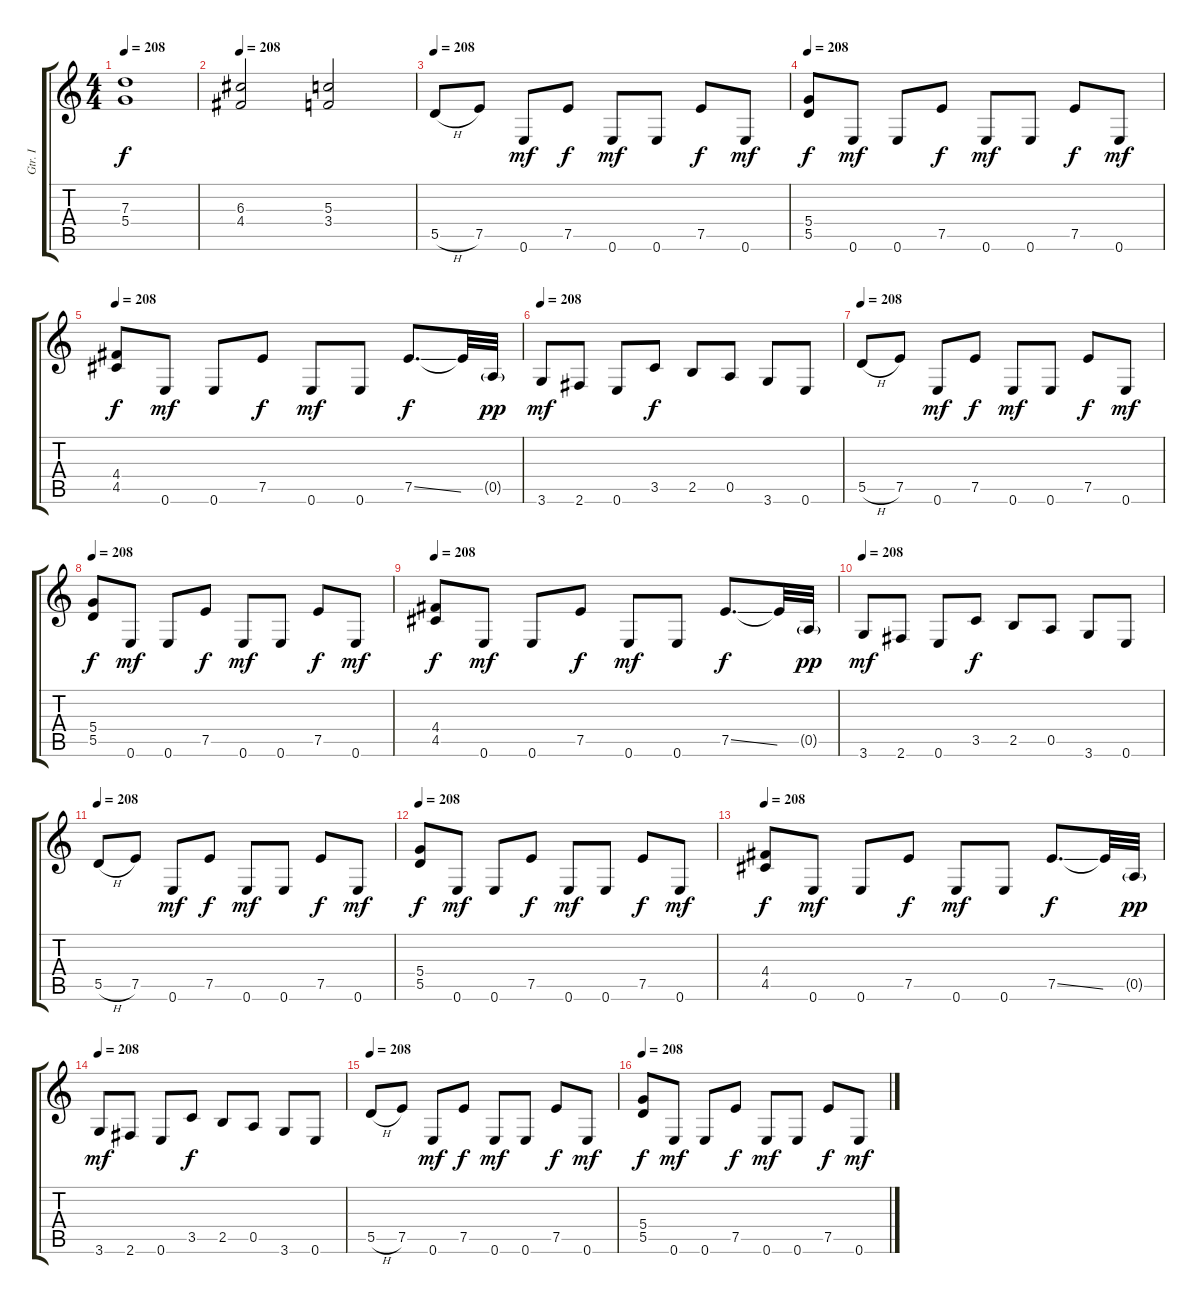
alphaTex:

\track ("Gtr. I" "Gtr. I") {instrument overdrivenguitar}
\staff {score tabs}
\tuning (E4 B3 G3 D3 A2 E2) {hide}
\ts (4 4)
\tempo 208
\clef g2
\ks c
(7.3 5.4).1{dy f} |
\tempo 208
(6.3 4.4).2 (5.3 3.4).2 |
\tempo 208
5.5{h}.8 7.5.8 0.6.8{dy mf} 7.5.8{dy f} 0.6.8{dy mf} 0.6.8 7.5.8{dy f} 0.6.8{dy mf} |
\tempo 208
(5.4 5.5).8{dy f} 0.6.8{dy mf} 0.6.8 7.5.8{dy f} 0.6.8{dy mf} 0.6.8 7.5.8{dy f} 0.6.8{dy mf} |
\tempo 208
(4.4 4.5).8{dy f} 0.6.8{dy mf} 0.6.8 7.5.8{dy f} 0.6.8{dy mf} 0.6.8 7.5{ss}.8{d dy f} 7.5{t}.32 0.5{g}.32{dy pp} |
\tempo 208
3.6.8{dy mf} 2.6.8 0.6.8 3.5.8{dy f} 2.5.8 0.5.8 3.6.8 0.6.8 |
\tempo 208
5.5{h}.8 7.5.8 0.6.8{dy mf} 7.5.8{dy f} 0.6.8{dy mf} 0.6.8 7.5.8{dy f} 0.6.8{dy mf} |
\tempo 208
(5.4 5.5).8{dy f} 0.6.8{dy mf} 0.6.8 7.5.8{dy f} 0.6.8{dy mf} 0.6.8 7.5.8{dy f} 0.6.8{dy mf} |
\tempo 208
(4.4 4.5).8{dy f} 0.6.8{dy mf} 0.6.8 7.5.8{dy f} 0.6.8{dy mf} 0.6.8 7.5{ss}.8{d dy f} 7.5{t}.32 0.5{g}.32{dy pp} |
\tempo 208
3.6.8{dy mf} 2.6.8 0.6.8 3.5.8{dy f} 2.5.8 0.5.8 3.6.8 0.6.8 |
\tempo 208
5.5{h}.8 7.5.8 0.6.8{dy mf} 7.5.8{dy f} 0.6.8{dy mf} 0.6.8 7.5.8{dy f} 0.6.8{dy mf} |
\tempo 208
(5.4 5.5).8{dy f} 0.6.8{dy mf} 0.6.8 7.5.8{dy f} 0.6.8{dy mf} 0.6.8 7.5.8{dy f} 0.6.8{dy mf} |
\tempo 208
(4.4 4.5).8{dy f} 0.6.8{dy mf} 0.6.8 7.5.8{dy f} 0.6.8{dy mf} 0.6.8 7.5{ss}.8{d dy f} 7.5{t}.32 0.5{g}.32{dy pp} |
\tempo 208
3.6.8{dy mf} 2.6.8 0.6.8 3.5.8{dy f} 2.5.8 0.5.8 3.6.8 0.6.8 |
\tempo 208
5.5{h}.8 7.5.8 0.6.8{dy mf} 7.5.8{dy f} 0.6.8{dy mf} 0.6.8 7.5.8{dy f} 0.6.8{dy mf} |
\tempo 208
(5.4 5.5).8{dy f} 0.6.8{dy mf} 0.6.8 7.5.8{dy f} 0.6.8{dy mf} 0.6.8 7.5.8{dy f} 0.6.8{dy mf}
